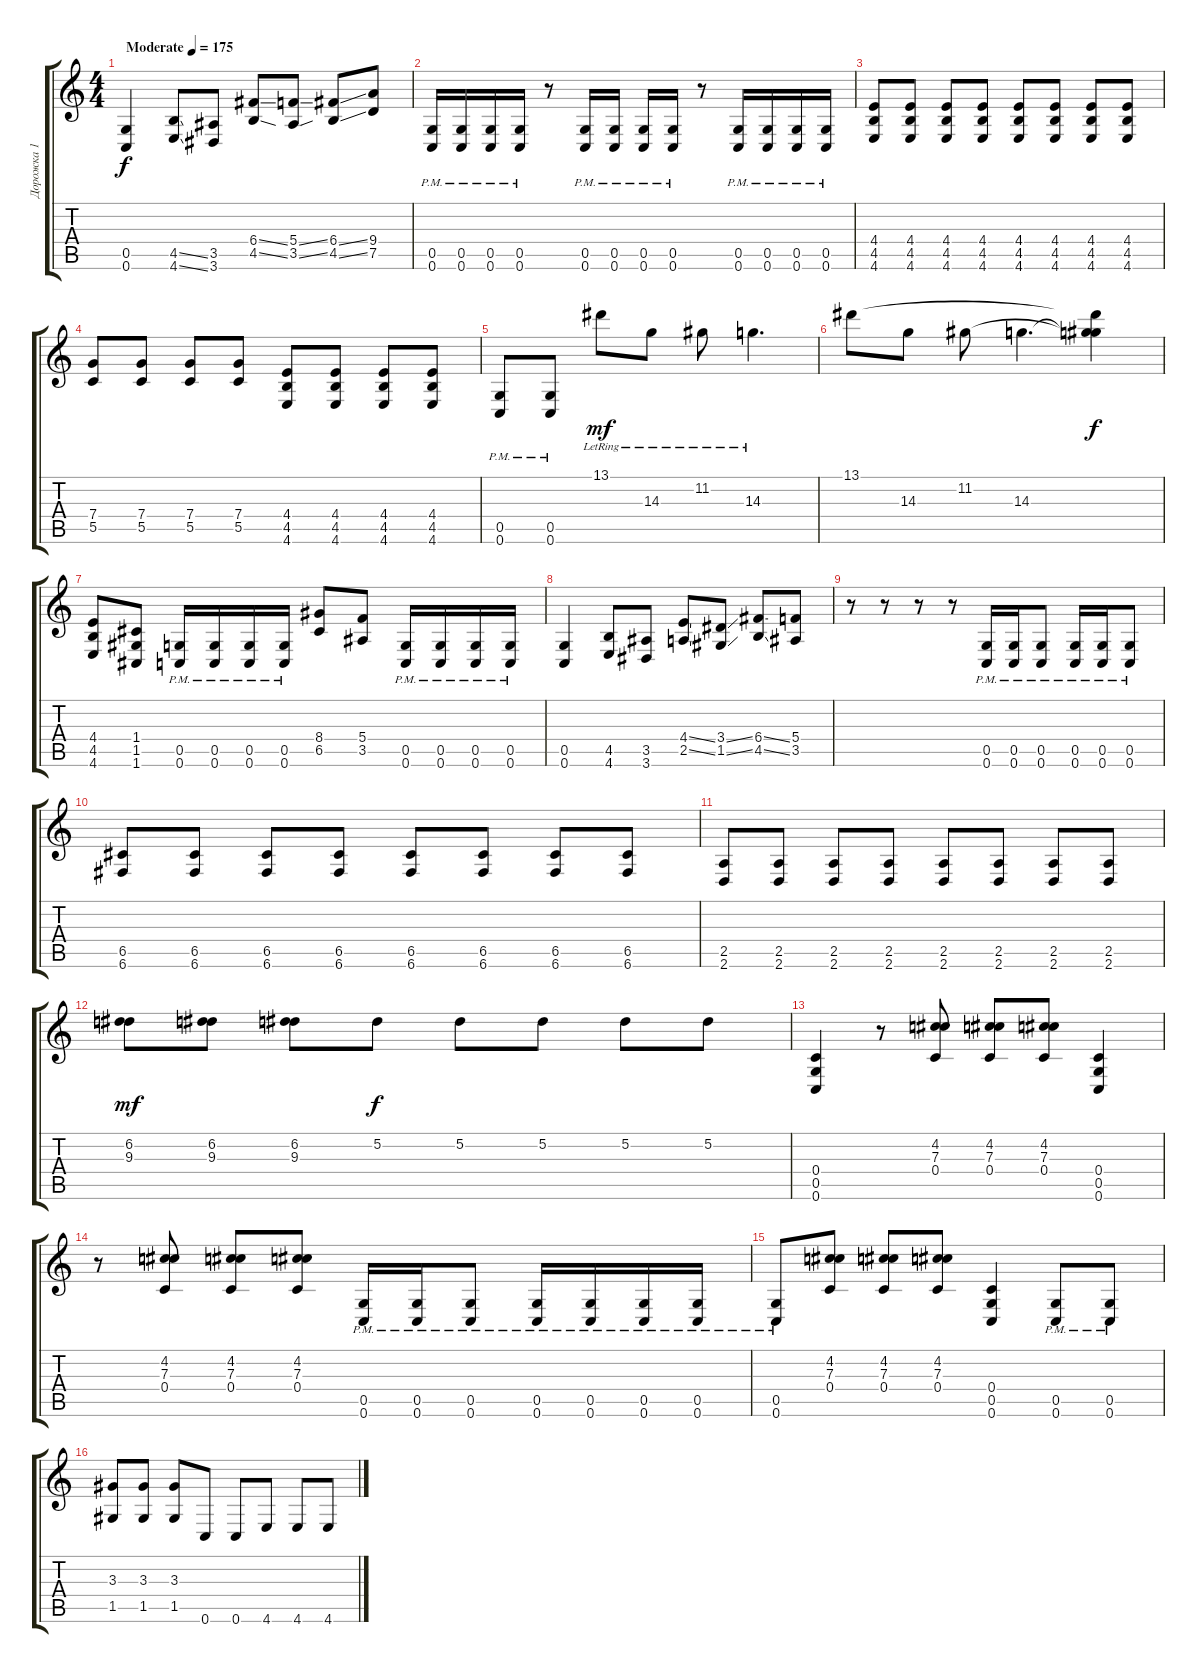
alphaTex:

\track ("Дорожка 1" "Дорожка 1") {instrument distortionguitar}
\staff {score tabs}
\tuning (D4 A3 F3 C3 G2 C2) {hide}
\ts (4 4)
\tempo (175 "Moderate")
\clef g2
\ks c
(0.5 0.6).4{dy f instrument distortionguitar} (4.5{ss} 4.6{ss}).8 (3.5 3.6).8 (6.4{ss} 4.5{ss}).8 (5.4{ss} 3.5{ss}).8 (6.4{ss} 4.5{ss}).8 (9.4 7.5).8 |
(0.5{pm} 0.6{pm}).16 (0.5{pm} 0.6{pm}).16 (0.5{pm} 0.6{pm}).16 (0.5{pm} 0.6{pm}).16 r.8 (0.5{pm} 0.6{pm}).16 (0.5{pm} 0.6{pm}).16 (0.5{pm} 0.6{pm}).16 (0.5{pm} 0.6{pm}).16 r.8 (0.5{pm} 0.6{pm}).16 (0.5{pm} 0.6{pm}).16 (0.5{pm} 0.6{pm}).16 (0.5{pm} 0.6{pm}).16 |
(4.4 4.5 4.6).8 (4.4 4.5 4.6).8 (4.4 4.5 4.6).8 (4.4 4.5 4.6).8 (4.4 4.5 4.6).8 (4.4 4.5 4.6).8 (4.4 4.5 4.6).8 (4.4 4.5 4.6).8 |
(7.4 5.5).8 (7.4 5.5).8 (7.4 5.5).8 (7.4 5.5).8 (4.4 4.5 4.6).8 (4.4 4.5 4.6).8 (4.4 4.5 4.6).8 (4.4 4.5 4.6).8 |
(0.5{pm} 0.6{pm}).8 (0.5{pm} 0.6{pm}).8 13.1{lr}.8{dy mf} 14.3{lr}.8 11.2{lr}.8 14.3{lr}.4{d} |
13.1.8 14.3.8 11.2.8 14.3.4{d} (13.1{t} 11.2{t} 14.3{t}).4{dy f} |
(4.4 4.5 4.6).8 (1.4 1.5 1.6).8 (0.5{pm} 0.6{pm}).16 (0.5{pm} 0.6{pm}).16 (0.5{pm} 0.6{pm}).16 (0.5{pm} 0.6{pm}).16 (8.4 6.5).8 (5.4 3.5).8 (0.5{pm} 0.6{pm}).16 (0.5{pm} 0.6{pm}).16 (0.5{pm} 0.6{pm}).16 (0.5{pm} 0.6{pm}).16 |
(0.5 0.6).4 (4.5 4.6).8 (3.5 3.6).8 (4.4{ss} 2.5{ss}).8 (3.4{ss} 1.5{ss}).8 (6.4{ss} 4.5{ss}).8 (5.4 3.5).8 |
r.8 r.8 r.8 r.8 (0.5{pm} 0.6{pm}).16 (0.5{pm} 0.6{pm}).16 (0.5{pm} 0.6{pm}).8 (0.5{pm} 0.6{pm}).16 (0.5{pm} 0.6{pm}).16 (0.5{pm} 0.6{pm}).8 |
(6.5 6.6).8 (6.5 6.6).8 (6.5 6.6).8 (6.5 6.6).8 (6.5 6.6).8 (6.5 6.6).8 (6.5 6.6).8 (6.5 6.6).8 |
(2.5 2.6).8 (2.5 2.6).8 (2.5 2.6).8 (2.5 2.6).8 (2.5 2.6).8 (2.5 2.6).8 (2.5 2.6).8 (2.5 2.6).8 |
(6.2 9.3).8{dy mf} (6.2 9.3).8 (6.2 9.3).8 5.2.8{dy f} 5.2.8 5.2.8 5.2.8 5.2.8 |
(0.4 0.5 0.6).4 r.8 (4.2 7.3 0.4).8 (4.2 7.3 0.4).8 (4.2 7.3 0.4).8 (0.4 0.5 0.6).4 |
r.8 (4.2 7.3 0.4).8 (4.2 7.3 0.4).8 (4.2 7.3 0.4).8 (0.5{pm} 0.6{pm}).16 (0.5{pm} 0.6{pm}).16 (0.5{pm} 0.6{pm}).8 (0.5{pm} 0.6{pm}).16 (0.5{pm} 0.6{pm}).16 (0.5{pm} 0.6{pm}).16 (0.5{pm} 0.6{pm}).16 |
(0.5{pm} 0.6{pm}).8 (4.2 7.3 0.4).8 (4.2 7.3 0.4).8 (4.2 7.3 0.4).8 (0.4 0.5 0.6).4 (0.5{pm} 0.6{pm}).8 (0.5{pm} 0.6{pm}).8 |
(3.3 1.5).8 (3.3 1.5).8 (3.3 1.5).8 0.6.8 0.6.8 4.6.8 4.6.8 4.6.8
